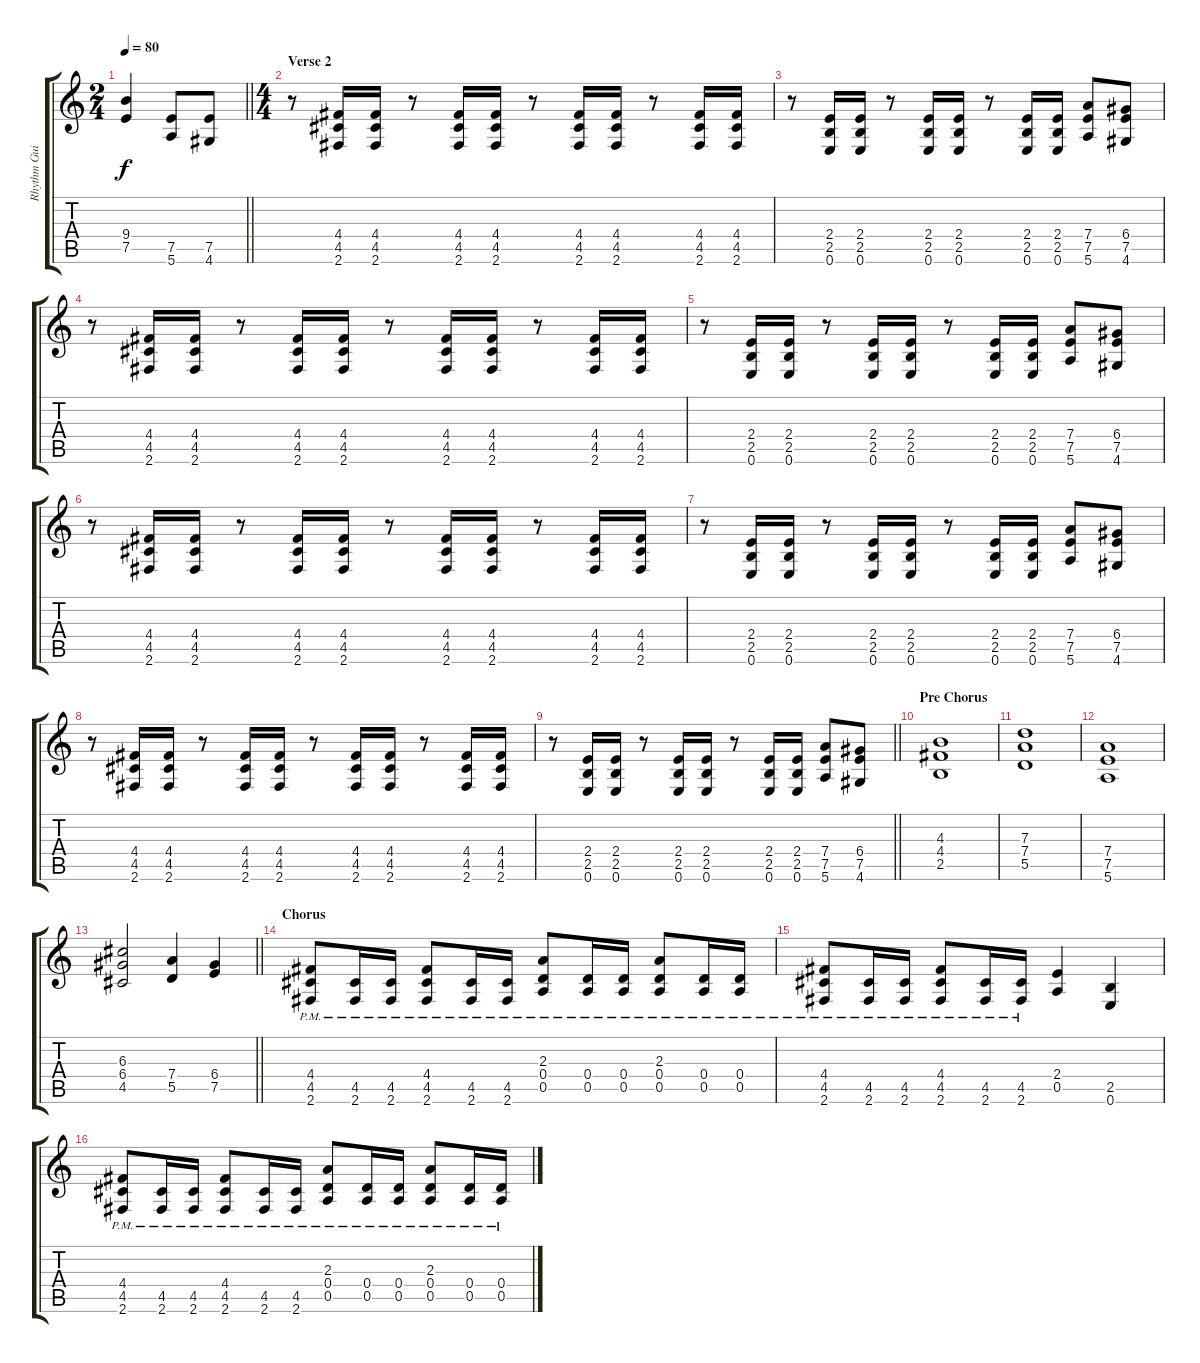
\track ("Rhythm Guitar" "Rhythm Gui") {instrument distortionguitar}
\staff {score tabs}
\tuning (E4 B3 G3 D3 A2 E2) {hide}
\ts (2 4)
\tempo 80
\clef g2
\barLineRight lightlight
\ks c
(9.4{t} 7.5{t}).4{dy f} (7.5 5.6).8 (7.5 4.6).8 |
\ts (4 4)
\section ("" "Verse 2")
r.8 (4.4 4.5 2.6).16 (4.4 4.5 2.6).16 r.8 (4.4 4.5 2.6).16 (4.4 4.5 2.6).16 r.8 (4.4 4.5 2.6).16 (4.4 4.5 2.6).16 r.8 (4.4 4.5 2.6).16 (4.4 4.5 2.6).16 |
r.8 (2.4 2.5 0.6).16 (2.4 2.5 0.6).16 r.8 (2.4 2.5 0.6).16 (2.4 2.5 0.6).16 r.8 (2.4 2.5 0.6).16 (2.4 2.5 0.6).16 (7.4 7.5 5.6).8 (6.4 7.5 4.6).8 |
r.8 (4.4 4.5 2.6).16 (4.4 4.5 2.6).16 r.8 (4.4 4.5 2.6).16 (4.4 4.5 2.6).16 r.8 (4.4 4.5 2.6).16 (4.4 4.5 2.6).16 r.8 (4.4 4.5 2.6).16 (4.4 4.5 2.6).16 |
r.8 (2.4 2.5 0.6).16 (2.4 2.5 0.6).16 r.8 (2.4 2.5 0.6).16 (2.4 2.5 0.6).16 r.8 (2.4 2.5 0.6).16 (2.4 2.5 0.6).16 (7.4 7.5 5.6).8 (6.4 7.5 4.6).8 |
r.8 (4.4 4.5 2.6).16 (4.4 4.5 2.6).16 r.8 (4.4 4.5 2.6).16 (4.4 4.5 2.6).16 r.8 (4.4 4.5 2.6).16 (4.4 4.5 2.6).16 r.8 (4.4 4.5 2.6).16 (4.4 4.5 2.6).16 |
r.8 (2.4 2.5 0.6).16 (2.4 2.5 0.6).16 r.8 (2.4 2.5 0.6).16 (2.4 2.5 0.6).16 r.8 (2.4 2.5 0.6).16 (2.4 2.5 0.6).16 (7.4 7.5 5.6).8 (6.4 7.5 4.6).8 |
r.8 (4.4 4.5 2.6).16 (4.4 4.5 2.6).16 r.8 (4.4 4.5 2.6).16 (4.4 4.5 2.6).16 r.8 (4.4 4.5 2.6).16 (4.4 4.5 2.6).16 r.8 (4.4 4.5 2.6).16 (4.4 4.5 2.6).16 |
\barLineRight lightlight
r.8 (2.4 2.5 0.6).16 (2.4 2.5 0.6).16 r.8 (2.4 2.5 0.6).16 (2.4 2.5 0.6).16 r.8 (2.4 2.5 0.6).16 (2.4 2.5 0.6).16 (7.4 7.5 5.6).8 (6.4 7.5 4.6).8 |
\section ("" "Pre Chorus")
(4.3 4.4 2.5).1 |
(7.3 7.4 5.5).1 |
(7.4 7.5 5.6).1 |
\barLineRight lightlight
(6.3 6.4 4.5).2 (7.4 5.5).4 (6.4 7.5).4 |
\section ("" "Chorus")
(4.4{pm} 4.5{pm} 2.6{pm}).8 (4.5{pm} 2.6{pm}).16 (4.5{pm} 2.6{pm}).16 (4.4{pm} 4.5{pm} 2.6{pm}).8 (4.5{pm} 2.6{pm}).16 (4.5{pm} 2.6{pm}).16 (2.3{pm} 0.4{pm} 0.5{pm}).8 (0.4{pm} 0.5{pm}).16 (0.4{pm} 0.5{pm}).16 (2.3{pm} 0.4{pm} 0.5{pm}).8 (0.4{pm} 0.5{pm}).16 (0.4{pm} 0.5{pm}).16 |
(4.4{pm} 4.5{pm} 2.6{pm}).8 (4.5{pm} 2.6{pm}).16 (4.5{pm} 2.6{pm}).16 (4.4{pm} 4.5{pm} 2.6{pm}).8 (4.5{pm} 2.6{pm}).16 (4.5{pm} 2.6{pm}).16 (2.4 0.5).4 (2.5 0.6).4 |
(4.4{pm} 4.5{pm} 2.6{pm}).8 (4.5{pm} 2.6{pm}).16 (4.5{pm} 2.6{pm}).16 (4.4{pm} 4.5{pm} 2.6{pm}).8 (4.5{pm} 2.6{pm}).16 (4.5{pm} 2.6{pm}).16 (2.3{pm} 0.4{pm} 0.5{pm}).8 (0.4{pm} 0.5{pm}).16 (0.4{pm} 0.5{pm}).16 (2.3{pm} 0.4{pm} 0.5{pm}).8 (0.4{pm} 0.5{pm}).16 (0.4{pm} 0.5{pm}).16
